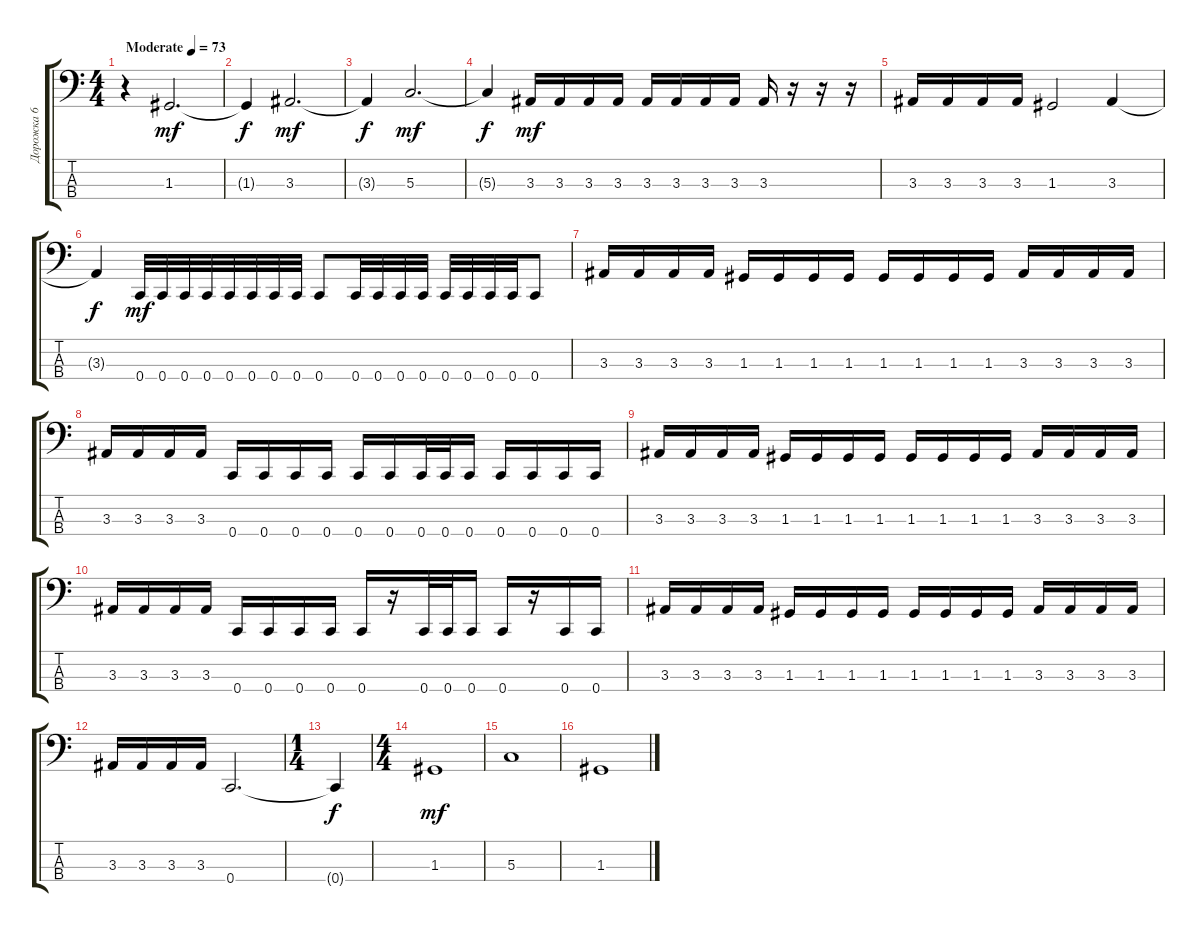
\track ("Дорожка 6" "Дорожка 6") {instrument electricbassfinger}
\staff {score tabs}
\tuning (F2 C2 G1 C1) {hide}
\ts (4 4)
\tempo (73 "Moderate")
\clef f4
\ks c
r.4{dy mf instrument electricbassfinger} 1.3.2{d} |
1.3{t}.4{dy f} 3.3.2{d dy mf} |
3.3{t}.4{dy f} 5.3.2{d dy mf} |
5.3{t}.4{dy f} 3.3.16{dy mf} 3.3.16 3.3.16 3.3.16 3.3.16 3.3.16 3.3.16 3.3.16 3.3.16 r.16 r.16 r.16 |
3.3.16 3.3.16 3.3.16 3.3.16 1.3.2 3.3.4 |
3.3{t}.4{dy f} 0.4.32{dy mf} 0.4.32 0.4.32 0.4.32 0.4.32 0.4.32 0.4.32 0.4.32 0.4.8 0.4.32 0.4.32 0.4.32 0.4.32 0.4.32 0.4.32 0.4.32 0.4.32 0.4.8 |
3.3.16 3.3.16 3.3.16 3.3.16 1.3.16 1.3.16 1.3.16 1.3.16 1.3.16 1.3.16 1.3.16 1.3.16 3.3.16 3.3.16 3.3.16 3.3.16 |
3.3.16 3.3.16 3.3.16 3.3.16 0.4.16 0.4.16 0.4.16 0.4.16 0.4.16 0.4.16 0.4.32 0.4.32 0.4.16 0.4.16 0.4.16 0.4.16 0.4.16 |
3.3.16 3.3.16 3.3.16 3.3.16 1.3.16 1.3.16 1.3.16 1.3.16 1.3.16 1.3.16 1.3.16 1.3.16 3.3.16 3.3.16 3.3.16 3.3.16 |
3.3.16 3.3.16 3.3.16 3.3.16 0.4.16 0.4.16 0.4.16 0.4.16 0.4.16 r.16 0.4.32 0.4.32 0.4.16 0.4.16 r.16 0.4.16 0.4.16 |
3.3.16 3.3.16 3.3.16 3.3.16 1.3.16 1.3.16 1.3.16 1.3.16 1.3.16 1.3.16 1.3.16 1.3.16 3.3.16 3.3.16 3.3.16 3.3.16 |
3.3.16 3.3.16 3.3.16 3.3.16 0.4.2{d} |
\ts (1 4)
0.4{t}.4{dy f} |
\ts (4 4)
1.3.1{dy mf} |
5.3.1 |
1.3.1
